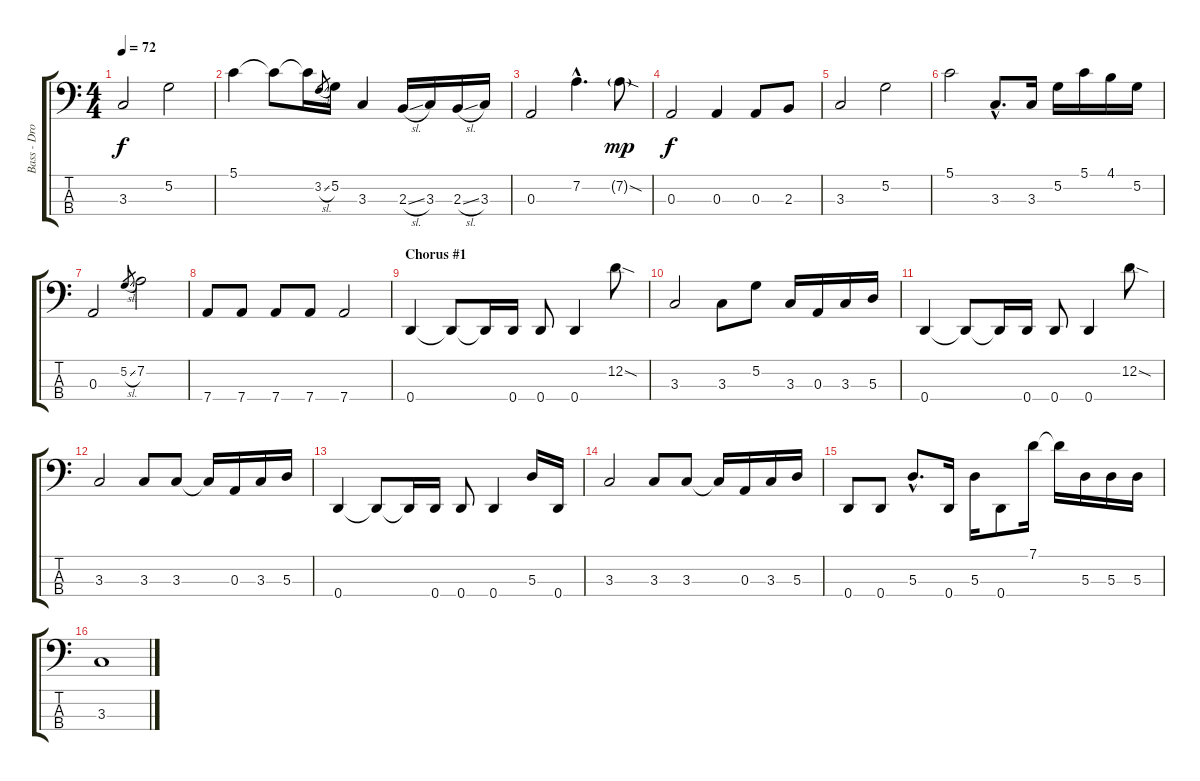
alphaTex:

\track ("Bass - Dropped D" "Bass - Dro") {instrument electricbassfinger}
\staff {score tabs}
\tuning (G2 D2 A1 D1) {hide}
\ts (4 4)
\tempo 72
\clef f4
\ks c
3.3.2{dy f} 5.2.2 |
5.1.4 5.1{t}.8 5.1{t}.16 3.2{sl}.8{gr} 5.2.16 3.3.4 2.3{sl}.16 3.3.16 2.3{sl}.16 3.3.16 |
0.3.2 7.2{hac}.4{d} 7.2{sod g}.8{dy mp} |
0.3.2{dy f} 0.3.4 0.3.8 2.3.8 |
3.3.2 5.2.2 |
5.1.2 3.3{hac}.8{d} 3.3.16 5.2.16 5.1.16 4.1.16 5.2.16 |
0.3.2 5.2{sl}.8{gr} 7.2.2 |
7.4.8 7.4.8 7.4.8 7.4.8 7.4.2 |
\section ("" "Chorus #1")
0.4.4 0.4{t}.8 0.4{t}.16 0.4.16 0.4.8 0.4.4 12.2{sod}.8 |
3.3.2 3.3.8 5.2.8 3.3.16 0.3.16 3.3.16 5.3.16 |
0.4.4 0.4{t}.8 0.4{t}.16 0.4.16 0.4.8 0.4.4 12.2{sod}.8 |
3.3.2 3.3.8 3.3.8 3.3{t}.16 0.3.16 3.3.16 5.3.16 |
0.4.4 0.4{t}.8 0.4{t}.16 0.4.16 0.4.8 0.4.4 5.3.16 0.4.16 |
3.3.2 3.3.8 3.3.8 3.3{t}.16 0.3.16 3.3.16 5.3.16 |
0.4.8 0.4.8 5.3{hac}.8{d} 0.4.16 5.3.16 0.4.8 7.1.16 7.1{t}.16 5.3.16 5.3.16 5.3.16 |
3.3.1
